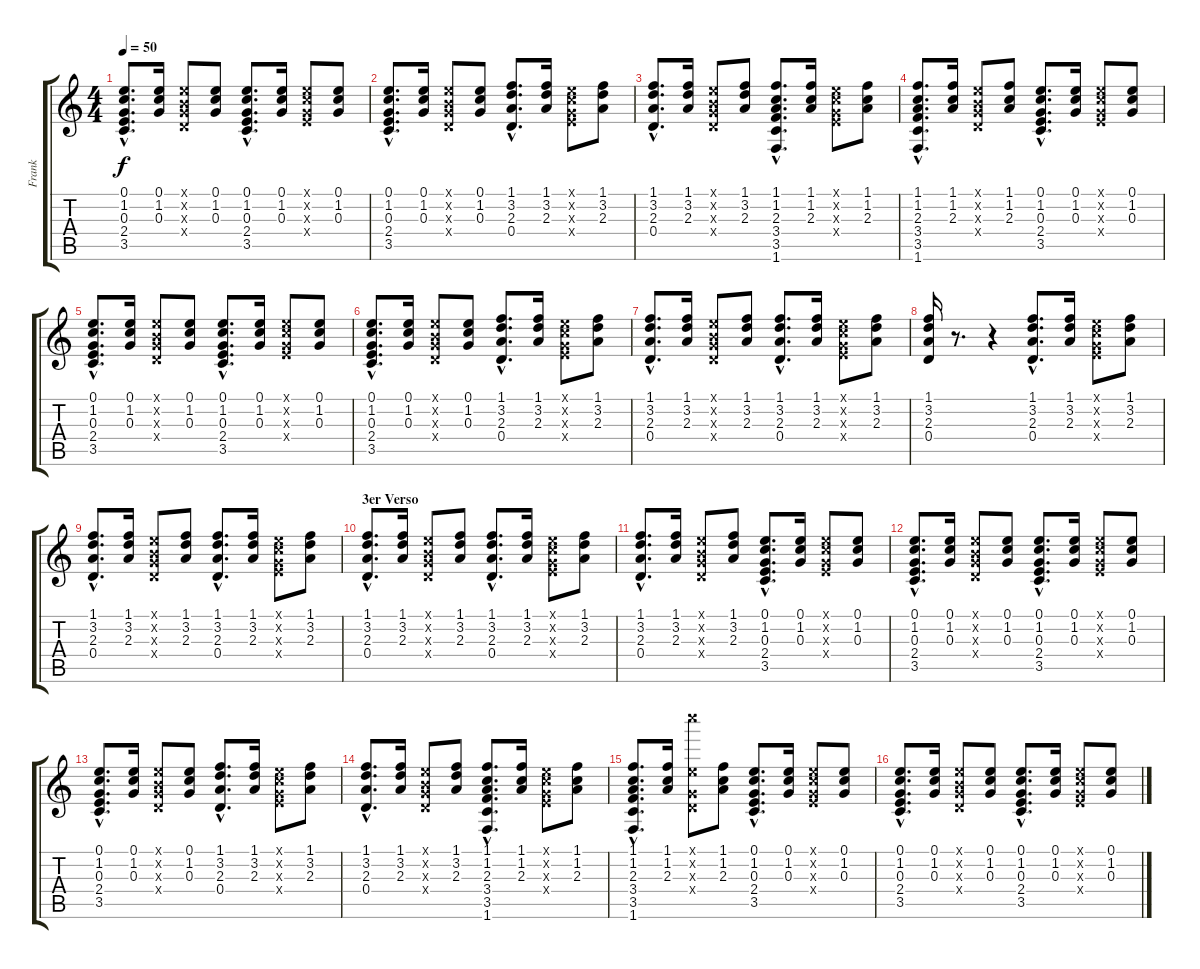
\track ("Frank" "Frank") {instrument electricguitarclean}
\staff {score tabs}
\tuning (E4 B3 G3 D3 A2 E2) {hide}
\ts (4 4)
\tempo 50
\clef g2
\ks c
(0.1{hac} 1.2{hac} 0.3{hac} 2.4{hac} 3.5{hac}).8{d dy f} (0.1 1.2 0.3).16 (0.1{x} 0.2{x} 0.3{x} 0.4{x}).8 (0.1 1.2 0.3).8 (0.1{hac} 1.2{hac} 0.3{hac} 2.4{hac} 3.5{hac}).8{d} (0.1 1.2 0.3).16 (0.1{x} 1.2{x} 0.3{x} 2.4{x}).8 (0.1 1.2 0.3).8 |
(0.1{hac} 1.2{hac} 0.3{hac} 2.4{hac} 3.5{hac}).8{d} (0.1 1.2 0.3).16 (0.1{x} 0.2{x} 0.3{x} 0.4{x}).8 (0.1 1.2 0.3).8 (1.1{hac} 3.2{hac} 2.3{hac} 0.4{hac}).8{d} (1.1 3.2 2.3).16 (0.1{x} 1.2{x} 0.3{x} 2.4{x}).8 (1.1 3.2 2.3).8 |
(1.1{hac} 3.2{hac} 2.3{hac} 0.4{hac}).8{d} (1.1 3.2 2.3).16 (0.1{x} 0.2{x} 0.3{x} 0.4{x}).8 (1.1 3.2 2.3).8 (1.1{hac} 1.2{hac} 2.3{hac} 3.4{hac} 3.5{hac} 1.6{hac}).8{d} (1.1 1.2 2.3).16 (0.1{x} 1.2{x} 0.3{x} 2.4{x}).8 (1.1 1.2 2.3).8 |
(1.1{hac} 1.2{hac} 2.3{hac} 3.4{hac} 3.5{hac} 1.6{hac}).8{d} (1.1 1.2 2.3).16 (0.1{x} 0.2{x} 0.3{x} 0.4{x}).8 (1.1 1.2 2.3).8 (0.1{hac} 1.2{hac} 0.3{hac} 2.4{hac} 3.5{hac}).8{d} (0.1 1.2 0.3).16 (0.1{x} 1.2{x} 0.3{x} 2.4{x}).8 (0.1 1.2 0.3).8 |
(0.1{hac} 1.2{hac} 0.3{hac} 2.4{hac} 3.5{hac}).8{d} (0.1 1.2 0.3).16 (0.1{x} 0.2{x} 0.3{x} 0.4{x}).8 (0.1 1.2 0.3).8 (0.1{hac} 1.2{hac} 0.3{hac} 2.4{hac} 3.5{hac}).8{d} (0.1 1.2 0.3).16 (0.1{x} 1.2{x} 0.3{x} 2.4{x}).8 (0.1 1.2 0.3).8 |
(0.1{hac} 1.2{hac} 0.3{hac} 2.4{hac} 3.5{hac}).8{d} (0.1 1.2 0.3).16 (0.1{x} 0.2{x} 0.3{x} 0.4{x}).8 (0.1 1.2 0.3).8 (1.1{hac} 3.2{hac} 2.3{hac} 0.4{hac}).8{d} (1.1 3.2 2.3).16 (0.1{x} 1.2{x} 0.3{x} 2.4{x}).8 (1.1 3.2 2.3).8 |
(1.1{hac} 3.2{hac} 2.3{hac} 0.4{hac}).8{d} (1.1 3.2 2.3).16 (0.1{x} 0.2{x} 0.3{x} 0.4{x}).8 (1.1 3.2 2.3).8 (1.1{hac} 3.2{hac} 2.3{hac} 0.4{hac}).8{d} (1.1 3.2 2.3).16 (0.1{x} 1.2{x} 0.3{x} 2.4{x}).8 (1.1 3.2 2.3).8 |
(1.1 3.2 2.3 0.4).16 r.8{d} r.4 (1.1{hac} 3.2{hac} 2.3{hac} 0.4{hac}).8{d} (1.1 3.2 2.3).16 (0.1{x} 1.2{x} 0.3{x} 2.4{x}).8 (1.1 3.2 2.3).8 |
(1.1{hac} 3.2{hac} 2.3{hac} 0.4{hac}).8{d} (1.1 3.2 2.3).16 (0.1{x} 0.2{x} 0.3{x} 0.4{x}).8 (1.1 3.2 2.3).8 (1.1{hac} 3.2{hac} 2.3{hac} 0.4{hac}).8{d} (1.1 3.2 2.3).16 (0.1{x} 1.2{x} 0.3{x} 2.4{x}).8 (1.1 3.2 2.3).8 |
\section ("" "3er Verso")
(1.1{hac} 3.2{hac} 2.3{hac} 0.4{hac}).8{d} (1.1 3.2 2.3).16 (0.1{x} 0.2{x} 0.3{x} 0.4{x}).8 (1.1 3.2 2.3).8 (1.1{hac} 3.2{hac} 2.3{hac} 0.4{hac}).8{d} (1.1 3.2 2.3).16 (0.1{x} 1.2{x} 0.3{x} 2.4{x}).8 (1.1 3.2 2.3).8 |
(1.1{hac} 3.2{hac} 2.3{hac} 0.4{hac}).8{d} (1.1 3.2 2.3).16 (0.1{x} 0.2{x} 0.3{x} 0.4{x}).8 (1.1 3.2 2.3).8 (0.1{hac} 1.2{hac} 0.3{hac} 2.4{hac} 3.5{hac}).8{d} (0.1 1.2 0.3).16 (0.1{x} 1.2{x} 0.3{x} 2.4{x}).8 (0.1 1.2 0.3).8 |
(0.1{hac} 1.2{hac} 0.3{hac} 2.4{hac} 3.5{hac}).8{d} (0.1 1.2 0.3).16 (0.1{x} 0.2{x} 0.3{x} 0.4{x}).8 (0.1 1.2 0.3).8 (0.1{hac} 1.2{hac} 0.3{hac} 2.4{hac} 3.5{hac}).8{d} (0.1 1.2 0.3).16 (0.1{x} 1.2{x} 0.3{x} 2.4{x}).8 (0.1 1.2 0.3).8 |
(0.1{hac} 1.2{hac} 0.3{hac} 2.4{hac} 3.5{hac}).8{d} (0.1 1.2 0.3).16 (0.1{x} 0.2{x} 0.3{x} 0.4{x}).8 (0.1 1.2 0.3).8 (1.1{hac} 3.2{hac} 2.3{hac} 0.4{hac}).8{d} (1.1 3.2 2.3).16 (0.1{x} 1.2{x} 0.3{x} 2.4{x}).8 (1.1 3.2 2.3).8 |
(1.1{hac} 3.2{hac} 2.3{hac} 0.4{hac}).8{d} (1.1 3.2 2.3).16 (0.1{x} 0.2{x} 0.3{x} 0.4{x}).8 (1.1 3.2 2.3).8 (1.1{hac} 1.2{hac} 2.3{hac} 3.4{hac} 3.5{hac} 1.6{hac}).8{d} (1.1 1.2 2.3).16 (0.1{x} 1.2{x} 0.3{x} 2.4{x}).8 (1.1 1.2 2.3).8 |
(1.1{hac} 1.2{hac} 2.3{hac} 3.4{hac} 3.5{hac} 1.6{hac}).8{d} (1.1 1.2 2.3).16 (0.1{x} 25.2{x} 0.3{x} 0.4{x}).8 (1.1 1.2 2.3).8 (0.1{hac} 1.2{hac} 0.3{hac} 2.4{hac} 3.5{hac}).8{d} (0.1 1.2 0.3).16 (0.1{x} 1.2{x} 0.3{x} 2.4{x}).8 (0.1 1.2 0.3).8 |
(0.1{hac} 1.2{hac} 0.3{hac} 2.4{hac} 3.5{hac}).8{d} (0.1 1.2 0.3).16 (0.1{x} 0.2{x} 0.3{x} 0.4{x}).8 (0.1 1.2 0.3).8 (0.1{hac} 1.2{hac} 0.3{hac} 2.4{hac} 3.5{hac}).8{d} (0.1 1.2 0.3).16 (0.1{x} 1.2{x} 0.3{x} 2.4{x}).8 (0.1 1.2 0.3).8
